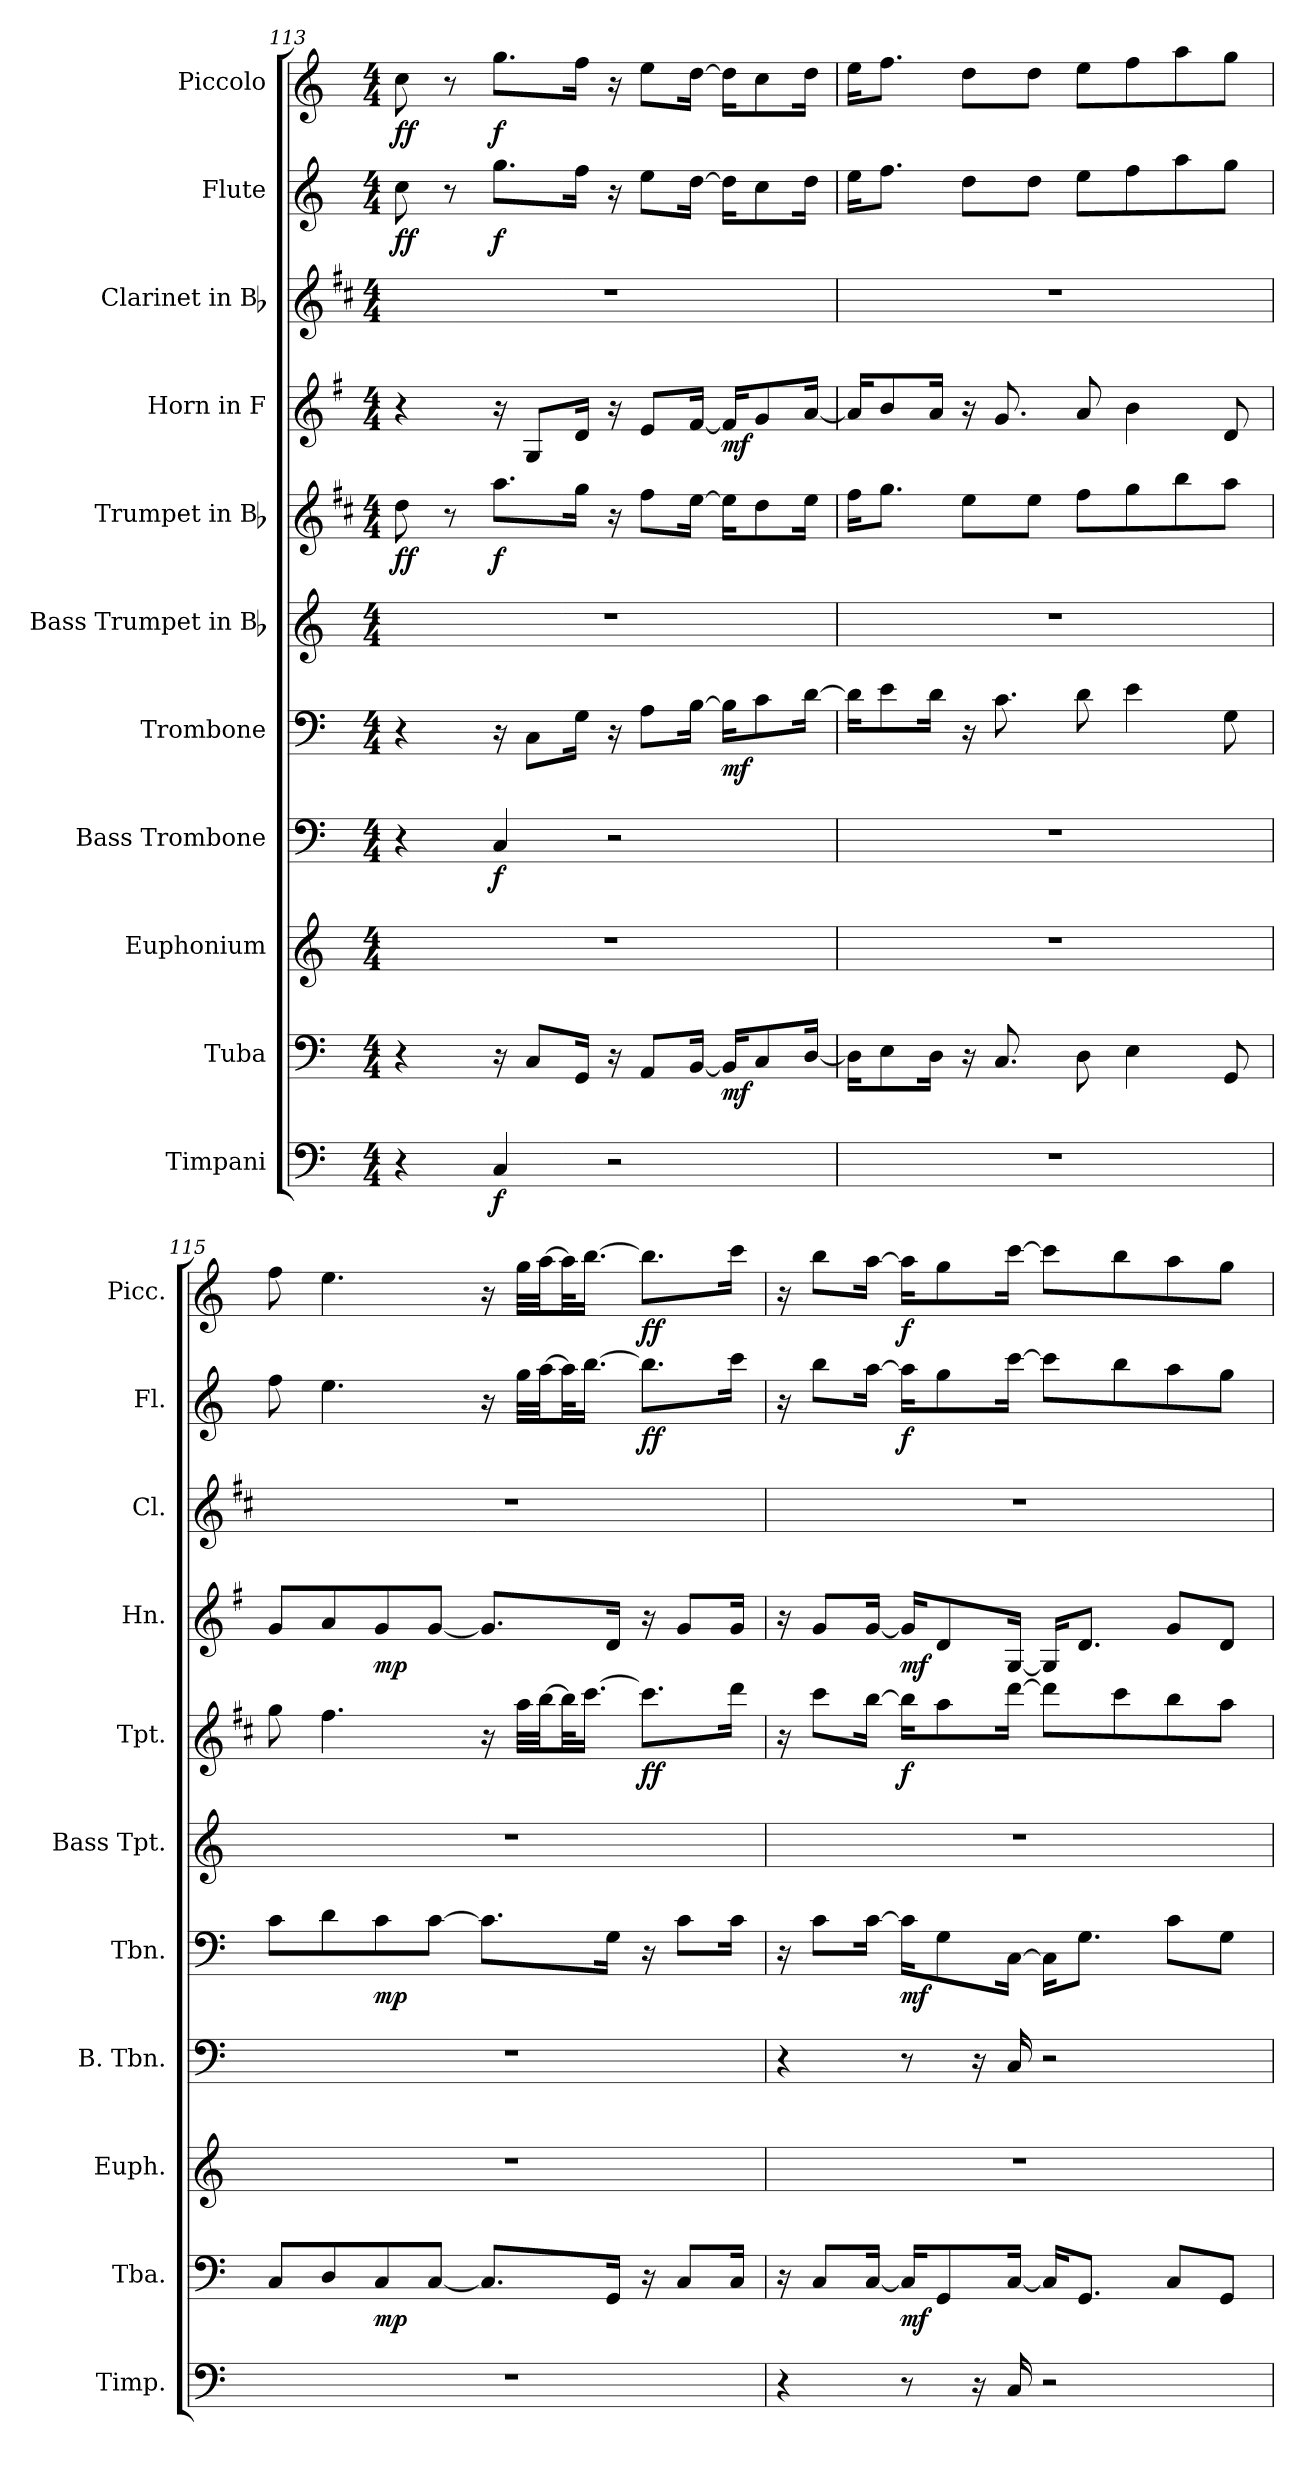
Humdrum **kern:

**kern	**dynam	**kern	**dynam	**kern	**kern	**dynam	**kern	**dynam	**kern	**kern	**dynam	**kern	**dynam	**kern	**kern	**dynam	**kern	**dynam
*part11	*part11	*part10	*part10	*part9	*part8	*part8	*part7	*part7	*part6	*part5	*part5	*part4	*part4	*part3	*part2	*part2	*part1	*part1
*staff11	*staff11	*staff10	*staff10	*staff9	*staff8	*staff8	*staff7	*staff7	*staff6	*staff5	*staff5	*staff4	*staff4	*staff3	*staff2	*staff2	*staff1	*staff1
*I"Timpani	*	*I"Tuba	*	*I"Euphonium	*I"Bass Trombone	*	*I"Trombone	*	*I"Bass Trumpet in Bb	*I"Trumpet in Bb	*	*I"Horn in F	*	*I"Clarinet in Bb	*I"Flute	*	*I"Piccolo	*
*I'Timp.	*	*I'Tba.	*	*I'Euph.	*I'B. Tbn.	*	*I'Tbn.	*	*I'Bass Tpt.	*I'Tpt.	*	*I'Hn.	*	*I'Cl.	*I'Fl.	*	*I'Picc.	*
*clefF4	*	*clefF4	*	*clefG2	*clefF4	*	*clefF4	*	*clefG2	*clefG2	*	*clefG2	*	*clefG2	*clefG2	*	*clefG2	*
*	*	*	*	*ITrd8c14	*	*	*	*	*ITrd8c14	*ITrd1c2	*	*ITrd4c7	*	*ITrd1c2	*	*	*ITrd-7c-12	*
*k[]	*	*k[]	*	*k[]	*k[]	*	*k[]	*	*k[]	*k[]	*	*k[]	*	*k[]	*k[]	*	*k[]	*
*C:	*	*C:	*	*C:	*C:	*	*C:	*	*C:	*C:	*	*C:	*	*C:	*C:	*	*C:	*
*M4/4	*	*M4/4	*	*M4/4	*M4/4	*	*M4/4	*	*M4/4	*M4/4	*	*M4/4	*	*M4/4	*M4/4	*	*M4/4	*
=113	=113	=113	=113	=113	=113	=113	=113	=113	=113	=113	=113	=113	=113	=113	=113	=113	=113	=113
4r	.	4r	.	1r	4r	.	4r	.	1r	8cci\	ff	4r	.	1r	8cci\	ff	8ccci\	ff
.	.	.	.	.	.	.	.	.	.	8r	.	.	.	.	8r	.	8r	.
4Ci/	f	16r	.	.	4Ci/	f	16r	.	.	8.ggi\L	f	16r	.	.	8.ggi\L	f	8.gggi\L	f
.	.	8Ci/L	.	.	.	.	8Ci\L	.	.	.	.	8Ci/L	.	.	.	.	.	.
.	.	16GGi/Jk	.	.	.	.	16Gi\Jk	.	.	16ffi\Jk	.	16Gi/Jk	.	.	16ffi\Jk	.	16fffi\Jk	.
2r	.	16r	.	.	2r	.	16r	.	.	16r	.	16r	.	.	16r	.	16r	.
.	.	8AAi/L	.	.	.	.	8Ai\L	.	.	8eei\L	.	8Ai/L	.	.	8eei\L	.	8eeei\L	.
.	.	[16BBi/Jk	.	.	.	.	[16Bi\Jk	.	.	[16ddi\Jk	.	[16Bi/Jk	.	.	[16ddi\Jk	.	[16dddi\Jk	.
.	.	16BBi/KL]	mf	.	.	.	16Bi\KL]	mf	.	16ddi\KL]	.	16Bi/KL]	mf	.	16ddi\KL]	.	16dddi\KL]	.
.	.	8Ci/	.	.	.	.	8ci\	.	.	8cci\	.	8ci/	.	.	8cci\	.	8ccci\	.
.	.	[16Di/Jk	.	.	.	.	[16di\Jk	.	.	16ddi\Jk	.	[16di/Jk	.	.	16ddi\Jk	.	16dddi\Jk	.
!!LO:PB:g=z
=114	=114	=114	=114	=114	=114	=114	=114	=114	=114	=114	=114	=114	=114	=114	=114	=114	=114	=114
1r	.	16Di\KL]	.	1r	1r	.	16di\KL]	.	1r	16eei\KL	.	16di/KL]	.	1r	16eei\KL	.	16eeei\KL	.
.	.	8Ei\	.	.	.	.	8ei\	.	.	8.ffi\J	.	8ei/	.	.	8.ffi\J	.	8.fffi\J	.
.	.	16Di\Jk	.	.	.	.	16di\Jk	.	.	.	.	16di/Jk	.	.	.	.	.	.
.	.	16r	.	.	.	.	16r	.	.	8ddi\L	.	16r	.	.	8ddi\L	.	8dddi\L	.
.	.	8.Ci/	.	.	.	.	8.ci\	.	.	.	.	8.ci/	.	.	.	.	.	.
.	.	.	.	.	.	.	.	.	.	8ddi\J	.	.	.	.	8ddi\J	.	8dddi\J	.
.	.	8Di\	.	.	.	.	8di\	.	.	8eei\L	.	8di/	.	.	8eei\L	.	8eeei\L	.
.	.	4Ei\	.	.	.	.	4ei\	.	.	8ffi\	.	4ei\	.	.	8ffi\	.	8fffi\	.
.	.	.	.	.	.	.	.	.	.	8aai\	.	.	.	.	8aai\	.	8aaai\	.
.	.	8GGi/	.	.	.	.	8Gi\	.	.	8ggi\J	.	8Gi/	.	.	8ggi\J	.	8gggi\J	.
=115	=115	=115	=115	=115	=115	=115	=115	=115	=115	=115	=115	=115	=115	=115	=115	=115	=115	=115
1r	.	8Ci/L	.	1r	1r	.	8ci\L	.	1r	8ffi\	.	8ci/L	.	1r	8ffi\	.	8fffi\	.
.	.	8Di/	.	.	.	.	8di\	.	.	4.eei\	.	8di/	.	.	4.eei\	.	4.eeei\	.
.	.	8Ci/	mp	.	.	.	8ci\	mp	.	.	.	8ci/	mp	.	.	.	.	.
.	.	[8Ci/J	.	.	.	.	[8ci\J	.	.	.	.	[8ci/J	.	.	.	.	.	.
.	.	8.Ci/L]	.	.	.	.	8.ci\L]	.	.	16r	.	8.ci/L]	.	.	16r	.	16r	.
.	.	.	.	.	.	.	.	.	.	32ggi\LLL	.	.	.	.	32ggi\LLL	.	32gggi\LLL	.
.	.	.	.	.	.	.	.	.	.	[32aai\JJ	.	.	.	.	[32aai\JJ	.	[32aaai\JJ	.
.	.	.	.	.	.	.	.	.	.	32aai\KL]	.	.	.	.	32aai\KL]	.	32aaai\KL]	.
.	.	.	.	.	.	.	.	.	.	[16.bbi\JJ	.	.	.	.	[16.bbi\JJ	.	[16.bbbi\JJ	.
.	.	16GGi/Jk	.	.	.	.	16Gi\Jk	.	.	.	.	16Gi/Jk	.	.	.	.	.	.
.	.	16r	.	.	.	.	16r	.	.	8.bbi\L]	ff	16r	.	.	8.bbi\L]	ff	8.bbbi\L]	ff
.	.	8Ci/L	.	.	.	.	8ci\L	.	.	.	.	8ci/L	.	.	.	.	.	.
.	.	16Ci/Jk	.	.	.	.	16ci\Jk	.	.	16ccci\Jk	.	16ci/Jk	.	.	16ccci\Jk	.	16cccci\Jk	.
=116	=116	=116	=116	=116	=116	=116	=116	=116	=116	=116	=116	=116	=116	=116	=116	=116	=116	=116
4r	.	16r	.	1r	4r	.	16r	.	1r	16r	.	16r	.	1r	16r	.	16r	.
.	.	8Ci/L	.	.	.	.	8ci\L	.	.	8bbi\L	.	8ci/L	.	.	8bbi\L	.	8bbbi\L	.
.	.	[16Ci/Jk	.	.	.	.	[16ci\Jk	.	.	[16aai\Jk	.	[16ci/Jk	.	.	[16aai\Jk	.	[16aaai\Jk	.
8r	.	16Ci/KL]	mf	.	8r	.	16ci\KL]	mf	.	16aai\KL]	f	16ci/KL]	mf	.	16aai\KL]	f	16aaai\KL]	f
.	.	8GGi/	.	.	.	.	8Gi\	.	.	8ggi\	.	8Gi/	.	.	8ggi\	.	8gggi\	.
16r	.	.	.	.	16r	.	.	.	.	.	.	.	.	.	.	.	.	.
16Ci/	.	[16Ci/Jk	.	.	16Ci/	.	[16Ci\Jk	.	.	[16ccci\Jk	.	[16Ci/Jk	.	.	[16ccci\Jk	.	[16cccci\Jk	.
2r	.	16Ci/KL]	.	.	2r	.	16Ci\KL]	.	.	8ccci\L]	.	16Ci/KL]	.	.	8ccci\L]	.	8cccci\L]	.
.	.	8.GGi/J	.	.	.	.	8.Gi\J	.	.	.	.	8.Gi/J	.	.	.	.	.	.
.	.	.	.	.	.	.	.	.	.	8bbi\	.	.	.	.	8bbi\	.	8bbbi\	.
.	.	8Ci/L	.	.	.	.	8ci\L	.	.	8aai\	.	8ci/L	.	.	8aai\	.	8aaai\	.
.	.	8GGi/J	.	.	.	.	8Gi\J	.	.	8ggi\J	.	8Gi/J	.	.	8ggi\J	.	8gggi\J	.
=	=	=	=	=	=	=	=	=	=	=	=	=	=	=	=	=	=	=
*-	*-	*-	*-	*-	*-	*-	*-	*-	*-	*-	*-	*-	*-	*-	*-	*-	*-	*-
